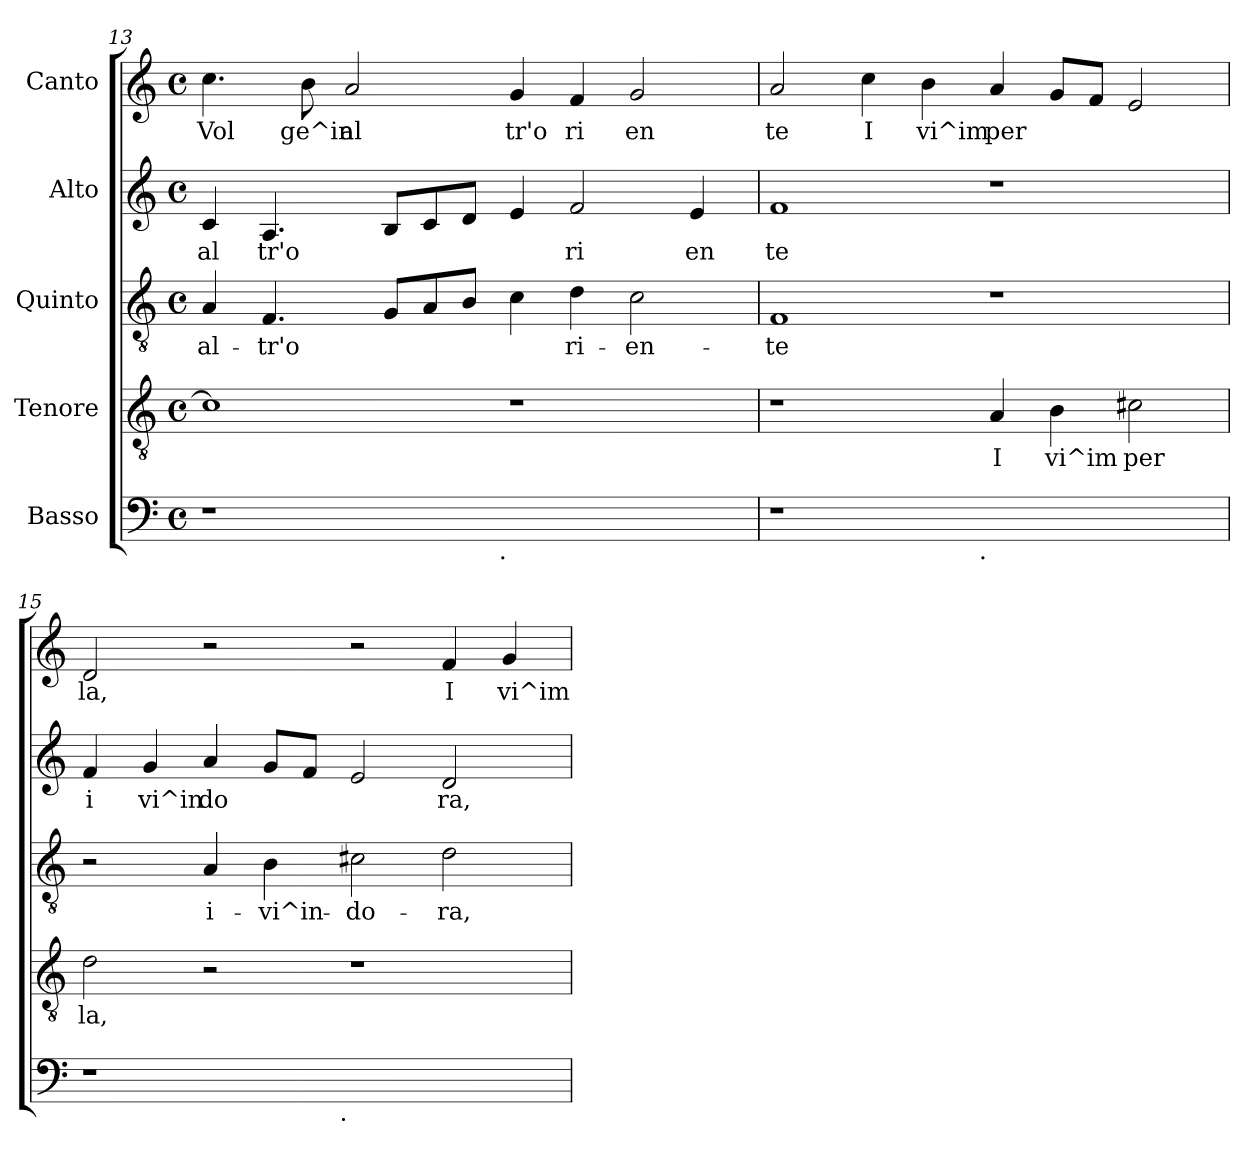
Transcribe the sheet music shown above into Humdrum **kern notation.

**kern	**kern	**text	**kern	**text	**kern	**text	**kern	**text
*part5	*part4	*part4	*part3	*part3	*part2	*part2	*part1	*part1
*staff5	*staff4	*staff4	*staff3	*staff3	*staff2	*staff2	*staff1	*staff1
*I"Basso	*I"Tenore	*	*I"Quinto	*	*I"Alto	*	*I"Canto	*
!!LO:PB:g=z
*clefF4	*clefGv2	*	*clefGv2	*	*clefG2	*	*clefG2	*
*k[]	*k[]	*	*k[]	*	*k[]	*	*k[]	*
*C:	*C:	*	*C:	*	*C:	*	*C:	*
*M4/4	*M4/4	*	*M4/4	*	*M4/4	*	*M4/4	*
*met(c)	*met(c)	*	*met(c)	*	*met(c)	*	*met(c)	*
=13	=13	=13	=13	=13	=13	=13	=13	=13
!	!	!LO:LY:b	!	!LO:LY:b:cj	!	!LO:LY:b:cj	!	!LO:LY:b:cj
*^	*	*	*	*	*	*	*	*
1r	2ryy	1c]	.	4A/	al-	4c/	al	4.cc\	Vol
!	!	!	!	!	!LO:LY:b:cj	!	!LO:LY:b:cj	!	!
.	.	.	.	4.F/	-tr'o-	4.A/	tr'o	.	.
!	!	!	!	!	!	!	!	!	!LO:LY:b:cj
.	.	.	.	.	.	.	.	8b\	ge^in
!	!	!	!	!	!	!	!	!	!LO:LY:b:cj
.	4ryy	.	.	.	.	.	.	2a/	al
!	!	!	!	!	!LO:LY:b:cj	!	!LO:LY:b:cj	!	!
.	.	.	.	8G/L	--	8B/L	.	.	.
!	!	!	!	!	!LO:LY:b:cj	!	!LO:LY:b:cj	!	!
.	8...ryy	.	.	8A/	--	8c/	.	.	.
!	!	!	!	!	!LO:LY:b:cj	!	!LO:LY:b:cj	!	!
.	.	.	.	8B/J	--	8d/J	.	.	.
!	!LO:TX:b:t=.	!	!	!	!	!	!	!	!
.	1ryy	.	.	.	.	.	.	.	.
!	!	!	!	!	!LO:LY:b:cj	!	!LO:LY:b:cj	!	!LO:LY:b:cj
1ryy	.	1r	.	4c\	--	4e/	.	4g/	tr'o
!	!	!	!	!	!LO:LY:b:cj	!	!LO:LY:b:cj	!	!LO:LY:b:cj
.	.	.	.	4d\	-ri-	2f/	ri	4f/	ri
!	!	!	!	!	!LO:LY:b:cj	!	!	!	!LO:LY:b:cj
.	.	.	.	2c\	-en-	.	.	2g/	en
!	!	!	!	!	!	!	!LO:LY:b:cj	!	!
.	.	.	.	.	.	4e/	en	.	.
.	64ryy	.	.	.	.	.	.	.	.
=14	=14	=14	=14	=14	=14	=14	=14	=14	=14
!	!	!	!	!	!LO:LY:b:cj	!	!LO:LY:b:cj	!	!LO:LY:b:cj
1r	2ryy	1r	.	1F	-te	1f	te	2a/	te
!	!	!	!	!	!	!	!	!	!LO:LY:b:cj
.	4ryy	.	.	.	.	.	.	4cc\	I
!	!	!	!	!	!	!	!	!	!LO:LY:b:cj
.	8...ryy	.	.	.	.	.	.	4b\	vi^im
!	!LO:TX:b:t=.	!	!	!	!	!	!	!	!
.	1ryy	.	.	.	.	.	.	.	.
!	!	!	!LO:LY:b	!	!	!	!	!	!LO:LY:b:cj
1ryy	.	4A/	I	1r	.	1r	.	4a/	per
!	!	!	!LO:LY:b	!	!	!	!	!	!LO:LY:b:cj
.	.	4B\	vi^im	.	.	.	.	8g/L	.
!	!	!	!	!	!	!	!	!	!LO:LY:b:cj
.	.	.	.	.	.	.	.	8f/J	.
!	!	!	!LO:LY:b	!	!	!	!	!	!LO:LY:b:cj
.	.	2c#X\	per	.	.	.	.	2e/	.
.	64ryy	.	.	.	.	.	.	.	.
=15	=15	=15	=15	=15	=15	=15	=15	=15	=15
!	!	!	!LO:LY:b	!	!	!	!LO:LY:b:cj	!	!LO:LY:b:cj
1r	2ryy	2d\	la,	2r	.	4f/	i	2d/	la,
!	!	!	!	!	!	!	!LO:LY:b:cj	!	!
.	.	.	.	.	.	4g/	vi^in	.	.
!	!	!	!	!	!LO:LY:b:cj	!	!LO:LY:b:cj	!	!
.	4ryy	2r	.	4A/	i-	4a/	do	2r	.
!	!	!	!	!	!LO:LY:b:cj	!	!LO:LY:b:cj	!	!
.	8...ryy	.	.	4B\	-vi^in-	8g/L	.	.	.
!	!	!	!	!	!	!	!LO:LY:b:cj	!	!
.	.	.	.	.	.	8f/J	.	.	.
!	!LO:TX:b:t=.	!	!	!	!	!	!	!	!
.	1ryy	.	.	.	.	.	.	.	.
!	!	!	!	!	!LO:LY:b:cj	!	!LO:LY:b:cj	!	!
1ryy	.	1r	.	2c#X\	-do-	2e/	.	2r	.
!	!	!	!	!	!LO:LY:b:cj	!	!LO:LY:b:cj	!	!LO:LY:b:cj
.	.	.	.	2d\	-ra,	2d/	ra,	4f/	I
!	!	!	!	!	!	!	!	!	!LO:LY:b:cj
.	.	.	.	.	.	.	.	4g/	vi^im
.	64ryy	.	.	.	.	.	.	.	.
*v	*v	*	*	*	*	*	*	*	*
=	=	=	=	=	=	=	=	=
*-	*-	*-	*-	*-	*-	*-	*-	*-
